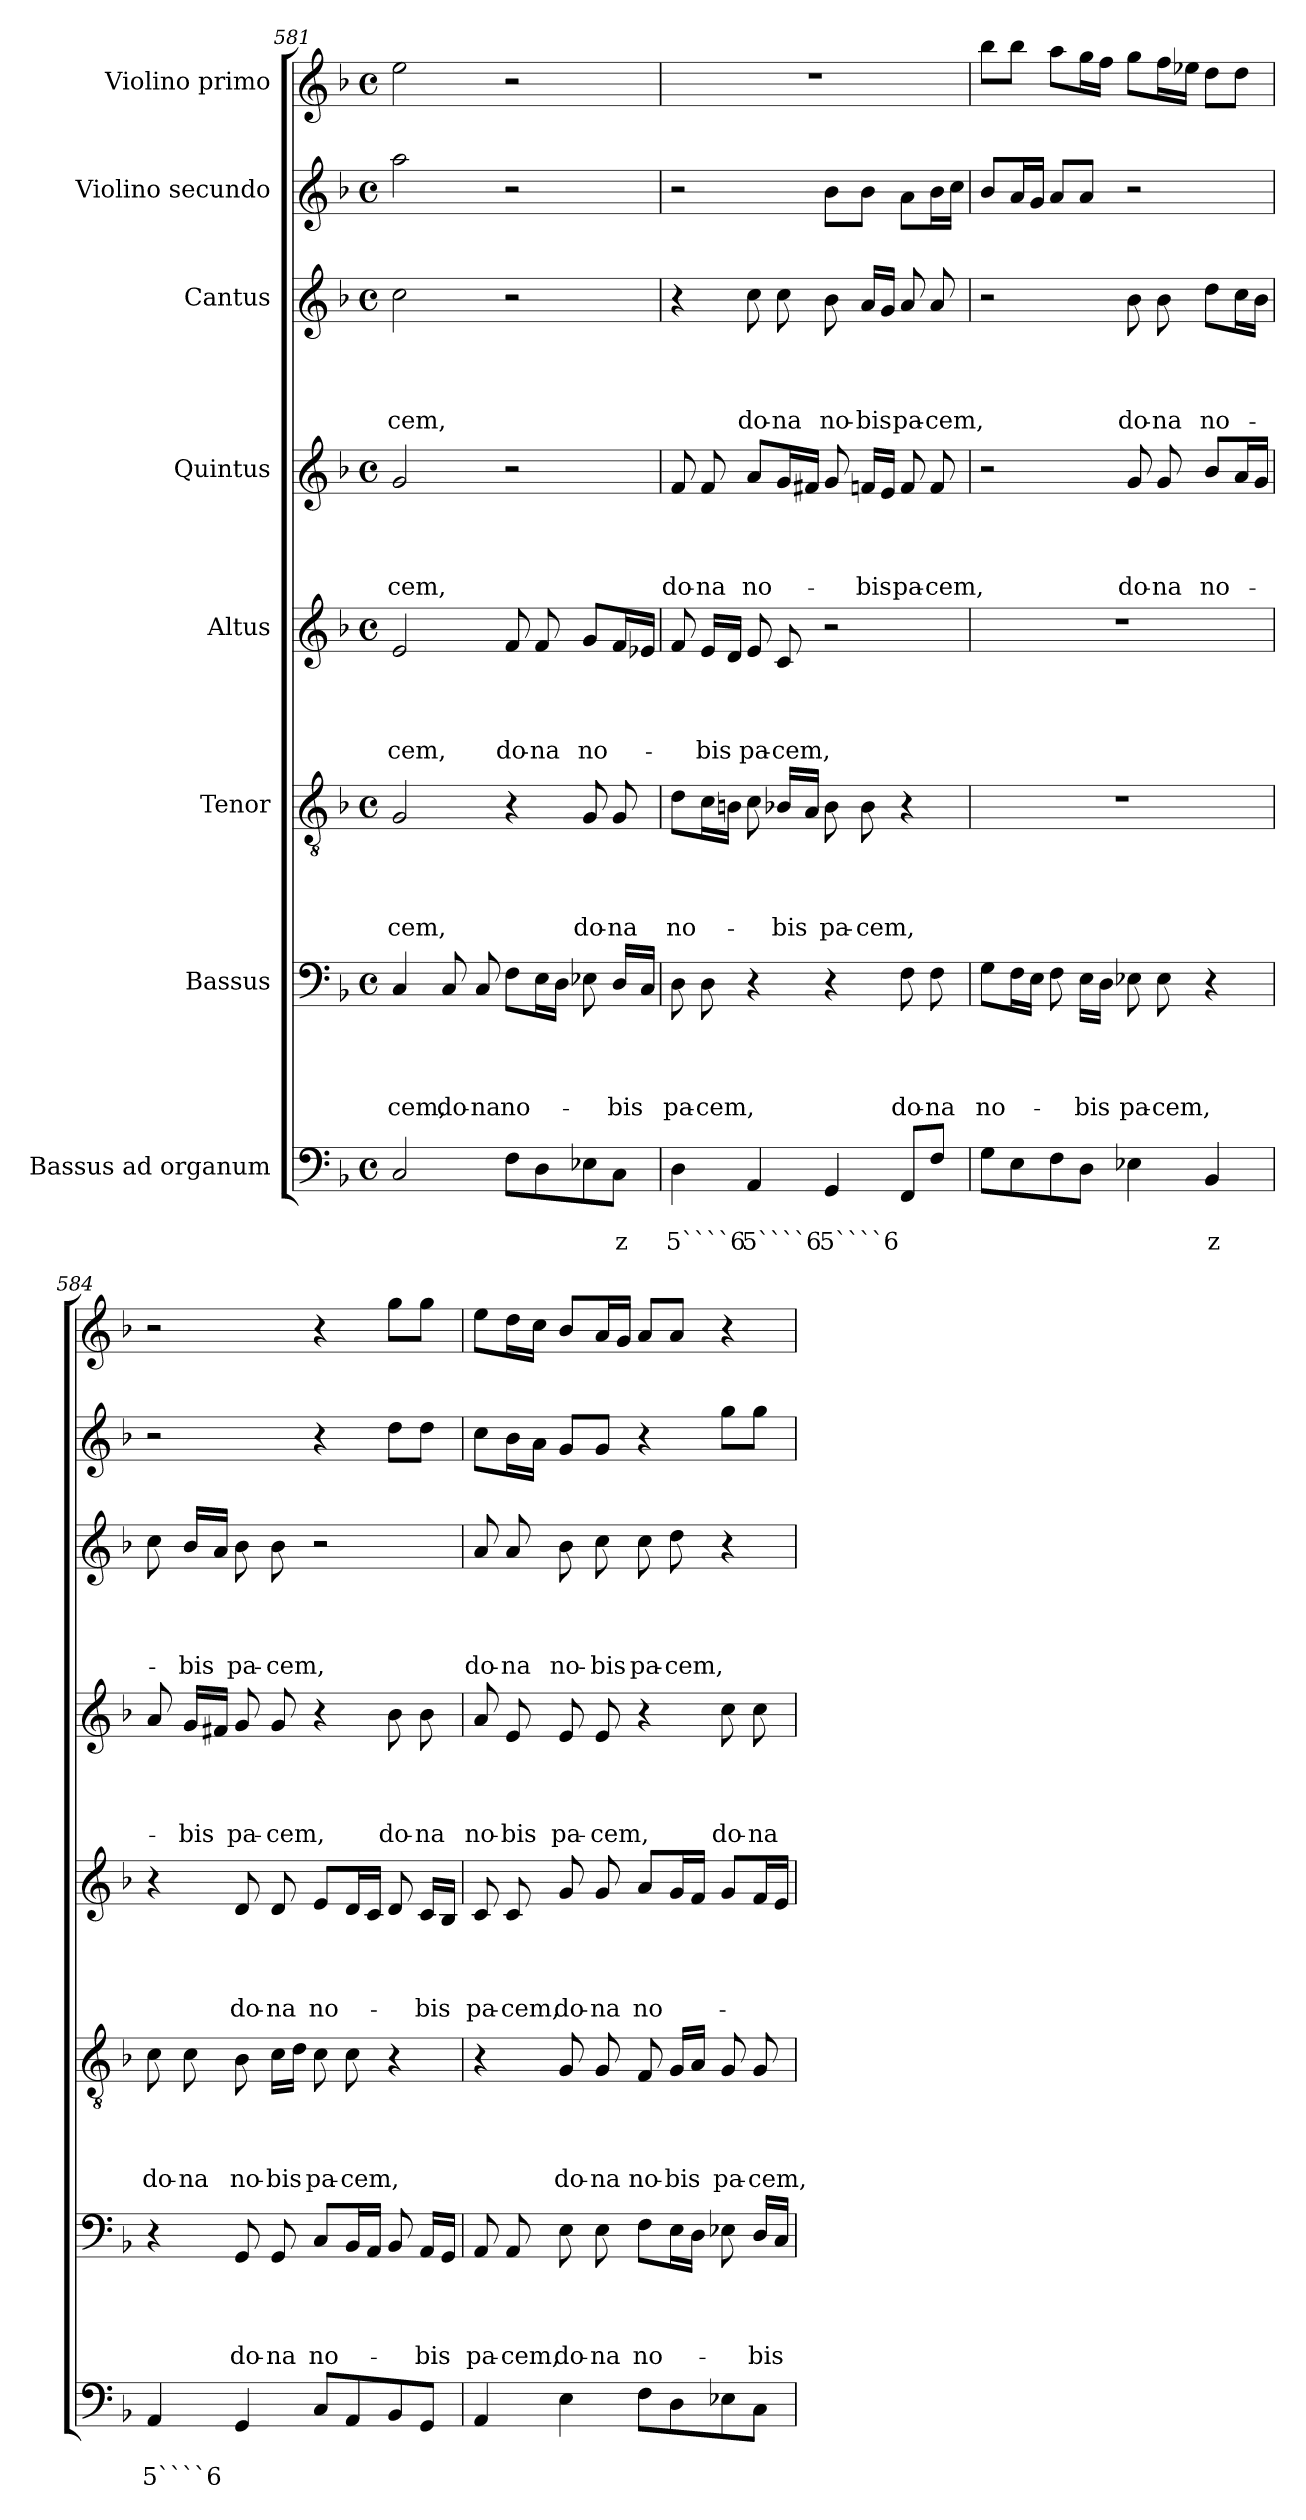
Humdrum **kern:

**kern	**text	**text	**kern	**text	**text	**text	**text	**kern	**text	**text	**text	**text	**kern	**text	**text	**text	**text	**kern	**text	**text	**text	**text	**kern	**text	**text	**text	**text	**kern	**kern
*part8	*part8	*part8	*part7	*part7	*part7	*part7	*part7	*part6	*part6	*part6	*part6	*part6	*part5	*part5	*part5	*part5	*part5	*part4	*part4	*part4	*part4	*part4	*part3	*part3	*part3	*part3	*part3	*part2	*part1
*staff8	*staff8	*staff8	*staff7	*staff7	*staff7	*staff7	*staff7	*staff6	*staff6	*staff6	*staff6	*staff6	*staff5	*staff5	*staff5	*staff5	*staff5	*staff4	*staff4	*staff4	*staff4	*staff4	*staff3	*staff3	*staff3	*staff3	*staff3	*staff2	*staff1
*I"Bassus ad  organum	*	*	*I"Bassus	*	*	*	*	*I"Tenor	*	*	*	*	*I"Altus	*	*	*	*	*I"Quintus	*	*	*	*	*I"Cantus	*	*	*	*	*I"Violino secundo	*I"Violino primo
*clefF4	*	*	*clefF4	*	*	*	*	*clefGv2	*	*	*	*	*clefG2	*	*	*	*	*clefG2	*	*	*	*	*clefG2	*	*	*	*	*clefG2	*clefG2
*k[b-]	*	*	*k[b-]	*	*	*	*	*k[b-]	*	*	*	*	*k[b-]	*	*	*	*	*k[b-]	*	*	*	*	*k[b-]	*	*	*	*	*k[b-]	*k[b-]
*F:	*	*	*F:	*	*	*	*	*F:	*	*	*	*	*F:	*	*	*	*	*F:	*	*	*	*	*F:	*	*	*	*	*F:	*F:
*M4/4	*	*	*M4/4	*	*	*	*	*M4/4	*	*	*	*	*M4/4	*	*	*	*	*M4/4	*	*	*	*	*M4/4	*	*	*	*	*M4/4	*M4/4
*met(c)	*	*	*met(c)	*	*	*	*	*met(c)	*	*	*	*	*met(c)	*	*	*	*	*met(c)	*	*	*	*	*met(c)	*	*	*	*	*met(c)	*met(c)
=581	=581	=581	=581	=581	=581	=581	=581	=581	=581	=581	=581	=581	=581	=581	=581	=581	=581	=581	=581	=581	=581	=581	=581	=581	=581	=581	=581	=581	=581
!	!	!	!	!	!	!	!LO:LY:b	!	!	!	!	!LO:LY:b	!	!	!	!	!LO:LY:b	!	!	!	!	!LO:LY:b	!	!	!	!	!LO:LY:b	!	!
2C/	.	.	4C/	.	.	.	-cem,	2G/	.	.	.	-cem,	2e/	.	.	.	-cem,	2g/	.	.	.	-cem,	2cc\	.	.	.	-cem,	2aa\	2ee\
!	!	!	!	!	!	!	!LO:LY:b	!	!	!	!	!	!	!	!	!	!	!	!	!	!	!	!	!	!	!	!	!	!
.	.	.	8C/	.	.	.	do-	.	.	.	.	.	.	.	.	.	.	.	.	.	.	.	.	.	.	.	.	.	.
!	!	!	!	!	!	!	!LO:LY:b	!	!	!	!	!	!	!	!	!	!	!	!	!	!	!	!	!	!	!	!	!	!
.	.	.	8C/	.	.	.	-na	.	.	.	.	.	.	.	.	.	.	.	.	.	.	.	.	.	.	.	.	.	.
!	!	!	!	!	!	!	!LO:LY:b	!	!	!	!	!	!	!	!	!	!LO:LY:b	!	!	!	!	!	!	!	!	!	!	!	!
8F\L	.	.	8F\L	.	.	.	no-	4r	.	.	.	.	8f/	.	.	.	do-	2r	.	.	.	.	2r	.	.	.	.	2r	2r
!	!	!	!	!	!	!	!	!	!	!	!	!	!	!	!	!	!LO:LY:b	!	!	!	!	!	!	!	!	!	!	!	!
8D\	.	.	16E\L	.	.	.	.	.	.	.	.	.	8f/	.	.	.	-na	.	.	.	.	.	.	.	.	.	.	.	.
.	.	.	16D\JJ	.	.	.	.	.	.	.	.	.	.	.	.	.	.	.	.	.	.	.	.	.	.	.	.	.	.
!	!	!	!	!	!	!	!	!	!	!	!	!LO:LY:b	!	!	!	!	!LO:LY:b	!	!	!	!	!	!	!	!	!	!	!	!
8E-X\	.	.	8E-X\	.	.	.	.	8G/	.	.	.	do-	8g/L	.	.	.	no-	.	.	.	.	.	.	.	.	.	.	.	.
!	!	!LO:LY:b	!	!	!	!	!LO:LY:b	!	!	!	!	!LO:LY:b	!	!	!	!	!	!	!	!	!	!	!	!	!	!	!	!	!
8C\J	.	z	16D/LL	.	.	.	-bis	8G/	.	.	.	-na	16f/L	.	.	.	.	.	.	.	.	.	.	.	.	.	.	.	.
.	.	.	16C/JJ	.	.	.	.	.	.	.	.	.	16e-X/JJ	.	.	.	.	.	.	.	.	.	.	.	.	.	.	.	.
=582	=582	=582	=582	=582	=582	=582	=582	=582	=582	=582	=582	=582	=582	=582	=582	=582	=582	=582	=582	=582	=582	=582	=582	=582	=582	=582	=582	=582	=582
!	!	!LO:LY:b	!	!	!	!	!LO:LY:b	!	!	!	!	!LO:LY:b	!	!	!	!	!	!	!	!	!	!LO:LY:b	!	!	!	!	!	!	!
4D\	.	5````6	8D\	.	.	.	pa-	8d\L	.	.	.	no-	8f/	.	.	.	.	8f/	.	.	.	do-	4r	.	.	.	.	2r	1r
!	!	!	!	!	!	!	!LO:LY:b	!	!	!	!	!	!	!	!	!	!LO:LY:b	!	!	!	!	!LO:LY:b	!	!	!	!	!	!	!
.	.	.	8D\	.	.	.	-cem,	16c\L	.	.	.	.	16e/LL	.	.	.	-bis	8f/	.	.	.	-na	.	.	.	.	.	.	.
.	.	.	.	.	.	.	.	16Bn\JJ	.	.	.	.	16d/JJ	.	.	.	.	.	.	.	.	.	.	.	.	.	.	.	.
!	!	!LO:LY:b	!	!	!	!	!	!	!	!	!	!	!	!	!	!	!LO:LY:b	!	!	!	!	!LO:LY:b	!	!	!	!	!LO:LY:b	!	!
4AA/	.	5````6	4r	.	.	.	.	8c\	.	.	.	.	8e/	.	.	.	pa-	8a/L	.	.	.	no-	8cc\	.	.	.	do-	.	.
!	!	!	!	!	!	!	!	!	!	!	!	!LO:LY:b	!	!	!	!	!LO:LY:b	!	!	!	!	!	!	!	!	!	!LO:LY:b	!	!
.	.	.	.	.	.	.	.	16B-X/LL	.	.	.	-bis	8c/	.	.	.	-cem,	16g/L	.	.	.	.	8cc\	.	.	.	-na	.	.
.	.	.	.	.	.	.	.	16A/JJ	.	.	.	.	.	.	.	.	.	16f#X/JJ	.	.	.	.	.	.	.	.	.	.	.
!	!	!LO:LY:b	!	!	!	!	!	!	!	!	!	!LO:LY:b	!	!	!	!	!	!	!	!	!	!	!	!	!	!	!LO:LY:b	!	!
4GG/	.	5````6	4r	.	.	.	.	8B-\	.	.	.	pa-	2r	.	.	.	.	8g/	.	.	.	.	8b-\	.	.	.	no-	8b-\L	.
!	!	!	!	!	!	!	!	!	!	!	!	!LO:LY:b	!	!	!	!	!	!	!	!	!	!LO:LY:b	!	!	!	!	!LO:LY:b	!	!
.	.	.	.	.	.	.	.	8B-\	.	.	.	-cem,	.	.	.	.	.	16fn/LL	.	.	.	-bis	16a/LL	.	.	.	-bis	8b-\J	.
.	.	.	.	.	.	.	.	.	.	.	.	.	.	.	.	.	.	16e/JJ	.	.	.	.	16g/JJ	.	.	.	.	.	.
!	!	!	!	!	!	!	!LO:LY:b	!	!	!	!	!	!	!	!	!	!	!	!	!	!	!LO:LY:b	!	!	!	!	!LO:LY:b	!	!
8FF/L	.	.	8F\	.	.	.	do-	4r	.	.	.	.	.	.	.	.	.	8f/	.	.	.	pa-	8a/	.	.	.	pa-	8a\L	.
!	!	!	!	!	!	!	!LO:LY:b	!	!	!	!	!	!	!	!	!	!	!	!	!	!	!LO:LY:b	!	!	!	!	!LO:LY:b	!	!
8F/J	.	.	8F\	.	.	.	-na	.	.	.	.	.	.	.	.	.	.	8f/	.	.	.	-cem,	8a/	.	.	.	-cem,	16b-\L	.
.	.	.	.	.	.	.	.	.	.	.	.	.	.	.	.	.	.	.	.	.	.	.	.	.	.	.	.	16cc\JJ	.
=583	=583	=583	=583	=583	=583	=583	=583	=583	=583	=583	=583	=583	=583	=583	=583	=583	=583	=583	=583	=583	=583	=583	=583	=583	=583	=583	=583	=583	=583
!	!	!	!	!	!	!	!LO:LY:b	!	!	!	!	!	!	!	!	!	!	!	!	!	!	!	!	!	!	!	!	!	!
8G\L	.	.	8G\L	.	.	.	no-	1r	.	.	.	.	1r	.	.	.	.	2r	.	.	.	.	2r	.	.	.	.	8b-/L	8bb-\L
8E\	.	.	16F\L	.	.	.	.	.	.	.	.	.	.	.	.	.	.	.	.	.	.	.	.	.	.	.	.	16a/L	8bb-\J
.	.	.	16E\JJ	.	.	.	.	.	.	.	.	.	.	.	.	.	.	.	.	.	.	.	.	.	.	.	.	16g/JJ	.
8F\	.	.	8F\	.	.	.	.	.	.	.	.	.	.	.	.	.	.	.	.	.	.	.	.	.	.	.	.	8a/L	8aa\L
!	!	!	!	!	!	!	!LO:LY:b	!	!	!	!	!	!	!	!	!	!	!	!	!	!	!	!	!	!	!	!	!	!
8D\J	.	.	16E\LL	.	.	.	-bis	.	.	.	.	.	.	.	.	.	.	.	.	.	.	.	.	.	.	.	.	8a/J	16gg\L
.	.	.	16D\JJ	.	.	.	.	.	.	.	.	.	.	.	.	.	.	.	.	.	.	.	.	.	.	.	.	.	16ff\JJ
!	!	!	!	!	!	!	!LO:LY:b	!	!	!	!	!	!	!	!	!	!	!	!	!	!	!LO:LY:b	!	!	!	!	!LO:LY:b	!	!
4E-X\	.	.	8E-X\	.	.	.	pa-	.	.	.	.	.	.	.	.	.	.	8g/	.	.	.	do-	8b-\	.	.	.	do-	2r	8gg\L
!	!	!	!	!	!	!	!LO:LY:b	!	!	!	!	!	!	!	!	!	!	!	!	!	!	!LO:LY:b	!	!	!	!	!LO:LY:b	!	!
.	.	.	8E-\	.	.	.	-cem,	.	.	.	.	.	.	.	.	.	.	8g/	.	.	.	-na	8b-\	.	.	.	-na	.	16ff\L
.	.	.	.	.	.	.	.	.	.	.	.	.	.	.	.	.	.	.	.	.	.	.	.	.	.	.	.	.	16ee-X\JJ
!	!	!LO:LY:b	!	!	!	!	!	!	!	!	!	!	!	!	!	!	!	!	!	!	!	!LO:LY:b	!	!	!	!	!LO:LY:b	!	!
4BB-/	.	z	4r	.	.	.	.	.	.	.	.	.	.	.	.	.	.	8b-/L	.	.	.	no-	8dd\L	.	.	.	no-	.	8dd\L
.	.	.	.	.	.	.	.	.	.	.	.	.	.	.	.	.	.	16a/L	.	.	.	.	16cc\L	.	.	.	.	.	8dd\J
.	.	.	.	.	.	.	.	.	.	.	.	.	.	.	.	.	.	16g/JJ	.	.	.	.	16b-\JJ	.	.	.	.	.	.
!!LO:LB:g=z
=584	=584	=584	=584	=584	=584	=584	=584	=584	=584	=584	=584	=584	=584	=584	=584	=584	=584	=584	=584	=584	=584	=584	=584	=584	=584	=584	=584	=584	=584
!	!	!LO:LY:b	!	!	!	!	!	!	!	!	!	!LO:LY:b	!	!	!	!	!	!	!	!	!	!	!	!	!	!	!	!	!
4AA/	.	5````6	4r	.	.	.	.	8c\	.	.	.	do-	4r	.	.	.	.	8a/	.	.	.	.	8cc\	.	.	.	.	2r	2r
!	!	!	!	!	!	!	!	!	!	!	!	!LO:LY:b	!	!	!	!	!	!	!	!	!	!LO:LY:b	!	!	!	!	!LO:LY:b	!	!
.	.	.	.	.	.	.	.	8c\	.	.	.	-na	.	.	.	.	.	16g/LL	.	.	.	-bis	16b-/LL	.	.	.	-bis	.	.
.	.	.	.	.	.	.	.	.	.	.	.	.	.	.	.	.	.	16f#X/JJ	.	.	.	.	16a/JJ	.	.	.	.	.	.
!	!	!	!	!	!	!	!LO:LY:b	!	!	!	!	!LO:LY:b	!	!	!	!	!LO:LY:b	!	!	!	!	!LO:LY:b	!	!	!	!	!LO:LY:b	!	!
4GG/	.	.	8GG/	.	.	.	do-	8B-\	.	.	.	no-	8d/	.	.	.	do-	8g/	.	.	.	pa-	8b-\	.	.	.	pa-	.	.
!	!	!	!	!	!	!	!LO:LY:b	!	!	!	!	!LO:LY:b	!	!	!	!	!LO:LY:b	!	!	!	!	!LO:LY:b	!	!	!	!	!LO:LY:b	!	!
.	.	.	8GG/	.	.	.	-na	16c\LL	.	.	.	-bis	8d/	.	.	.	-na	8g/	.	.	.	-cem,	8b-\	.	.	.	-cem,	.	.
.	.	.	.	.	.	.	.	16d\JJ	.	.	.	.	.	.	.	.	.	.	.	.	.	.	.	.	.	.	.	.	.
!	!	!	!	!	!	!	!LO:LY:b	!	!	!	!	!LO:LY:b	!	!	!	!	!LO:LY:b	!	!	!	!	!	!	!	!	!	!	!	!
8C/L	.	.	8C/L	.	.	.	no-	8c\	.	.	.	pa-	8e/L	.	.	.	no-	4r	.	.	.	.	2r	.	.	.	.	4r	4r
!	!	!	!	!	!	!	!	!	!	!	!	!LO:LY:b	!	!	!	!	!	!	!	!	!	!	!	!	!	!	!	!	!
8AA/	.	.	16BB-/L	.	.	.	.	8c\	.	.	.	-cem,	16d/L	.	.	.	.	.	.	.	.	.	.	.	.	.	.	.	.
.	.	.	16AA/JJ	.	.	.	.	.	.	.	.	.	16c/JJ	.	.	.	.	.	.	.	.	.	.	.	.	.	.	.	.
!	!	!	!	!	!	!	!	!	!	!	!	!	!	!	!	!	!	!	!	!	!	!LO:LY:b	!	!	!	!	!	!	!
8BB-/	.	.	8BB-/	.	.	.	.	4r	.	.	.	.	8d/	.	.	.	.	8b-\	.	.	.	do-	.	.	.	.	.	8dd\L	8gg\L
!	!	!	!	!	!	!	!LO:LY:b	!	!	!	!	!	!	!	!	!	!LO:LY:b	!	!	!	!	!LO:LY:b	!	!	!	!	!	!	!
8GG/J	.	.	16AA/LL	.	.	.	-bis	.	.	.	.	.	16c/LL	.	.	.	-bis	8b-\	.	.	.	-na	.	.	.	.	.	8dd\J	8gg\J
.	.	.	16GG/JJ	.	.	.	.	.	.	.	.	.	16B-/JJ	.	.	.	.	.	.	.	.	.	.	.	.	.	.	.	.
=585	=585	=585	=585	=585	=585	=585	=585	=585	=585	=585	=585	=585	=585	=585	=585	=585	=585	=585	=585	=585	=585	=585	=585	=585	=585	=585	=585	=585	=585
!	!	!	!	!	!	!	!LO:LY:b	!	!	!	!	!	!	!	!	!	!LO:LY:b	!	!	!	!	!LO:LY:b	!	!	!	!	!LO:LY:b	!	!
4AA/	.	.	8AA/	.	.	.	pa-	4r	.	.	.	.	8c/	.	.	.	pa-	8a/	.	.	.	no-	8a/	.	.	.	do-	8cc\L	8ee\L
!	!	!	!	!	!	!	!LO:LY:b	!	!	!	!	!	!	!	!	!	!LO:LY:b	!	!	!	!	!LO:LY:b	!	!	!	!	!LO:LY:b	!	!
.	.	.	8AA/	.	.	.	-cem,	.	.	.	.	.	8c/	.	.	.	-cem,	8e/	.	.	.	-bis	8a/	.	.	.	-na	16b-\L	16dd\L
.	.	.	.	.	.	.	.	.	.	.	.	.	.	.	.	.	.	.	.	.	.	.	.	.	.	.	.	16a\JJ	16cc\JJ
!	!	!	!	!	!	!	!LO:LY:b	!	!	!	!	!LO:LY:b	!	!	!	!	!LO:LY:b	!	!	!	!	!LO:LY:b	!	!	!	!	!LO:LY:b	!	!
4E\	.	.	8E\	.	.	.	do-	8G/	.	.	.	do-	8g/	.	.	.	do-	8e/	.	.	.	pa-	8b-\	.	.	.	no-	8g/L	8b-/L
!	!	!	!	!	!	!	!LO:LY:b	!	!	!	!	!LO:LY:b	!	!	!	!	!LO:LY:b	!	!	!	!	!LO:LY:b	!	!	!	!	!LO:LY:b	!	!
.	.	.	8E\	.	.	.	-na	8G/	.	.	.	-na	8g/	.	.	.	-na	8e/	.	.	.	-cem,	8cc\	.	.	.	-bis	8g/J	16a/L
.	.	.	.	.	.	.	.	.	.	.	.	.	.	.	.	.	.	.	.	.	.	.	.	.	.	.	.	.	16g/JJ
!	!	!	!	!	!	!	!LO:LY:b	!	!	!	!	!LO:LY:b	!	!	!	!	!LO:LY:b	!	!	!	!	!	!	!	!	!	!LO:LY:b	!	!
8F\L	.	.	8F\L	.	.	.	no-	8F/	.	.	.	no-	8a/L	.	.	.	no-	4r	.	.	.	.	8cc\	.	.	.	pa-	4r	8a/L
!	!	!	!	!	!	!	!	!	!	!	!	!LO:LY:b	!	!	!	!	!	!	!	!	!	!	!	!	!	!	!LO:LY:b	!	!
8D\	.	.	16E\L	.	.	.	.	16G/LL	.	.	.	-bis	16g/L	.	.	.	.	.	.	.	.	.	8dd\	.	.	.	-cem,	.	8a/J
.	.	.	16D\JJ	.	.	.	.	16A/JJ	.	.	.	.	16f/JJ	.	.	.	.	.	.	.	.	.	.	.	.	.	.	.	.
!	!	!	!	!	!	!	!	!	!	!	!	!LO:LY:b	!	!	!	!	!	!	!	!	!	!LO:LY:b	!	!	!	!	!	!	!
8E-X\	.	.	8E-X\	.	.	.	.	8G/	.	.	.	pa-	8g/L	.	.	.	.	8cc\	.	.	.	do-	4r	.	.	.	.	8gg\L	4r
!	!	!	!	!	!	!	!LO:LY:b	!	!	!	!	!LO:LY:b	!	!	!	!	!	!	!	!	!	!LO:LY:b	!	!	!	!	!	!	!
8C\J	.	.	16D/LL	.	.	.	-bis	8G/	.	.	.	-cem,	16f/L	.	.	.	.	8cc\	.	.	.	-na	.	.	.	.	.	8gg\J	.
.	.	.	16C/JJ	.	.	.	.	.	.	.	.	.	16e/JJ	.	.	.	.	.	.	.	.	.	.	.	.	.	.	.	.
=	=	=	=	=	=	=	=	=	=	=	=	=	=	=	=	=	=	=	=	=	=	=	=	=	=	=	=	=	=
*-	*-	*-	*-	*-	*-	*-	*-	*-	*-	*-	*-	*-	*-	*-	*-	*-	*-	*-	*-	*-	*-	*-	*-	*-	*-	*-	*-	*-	*-
